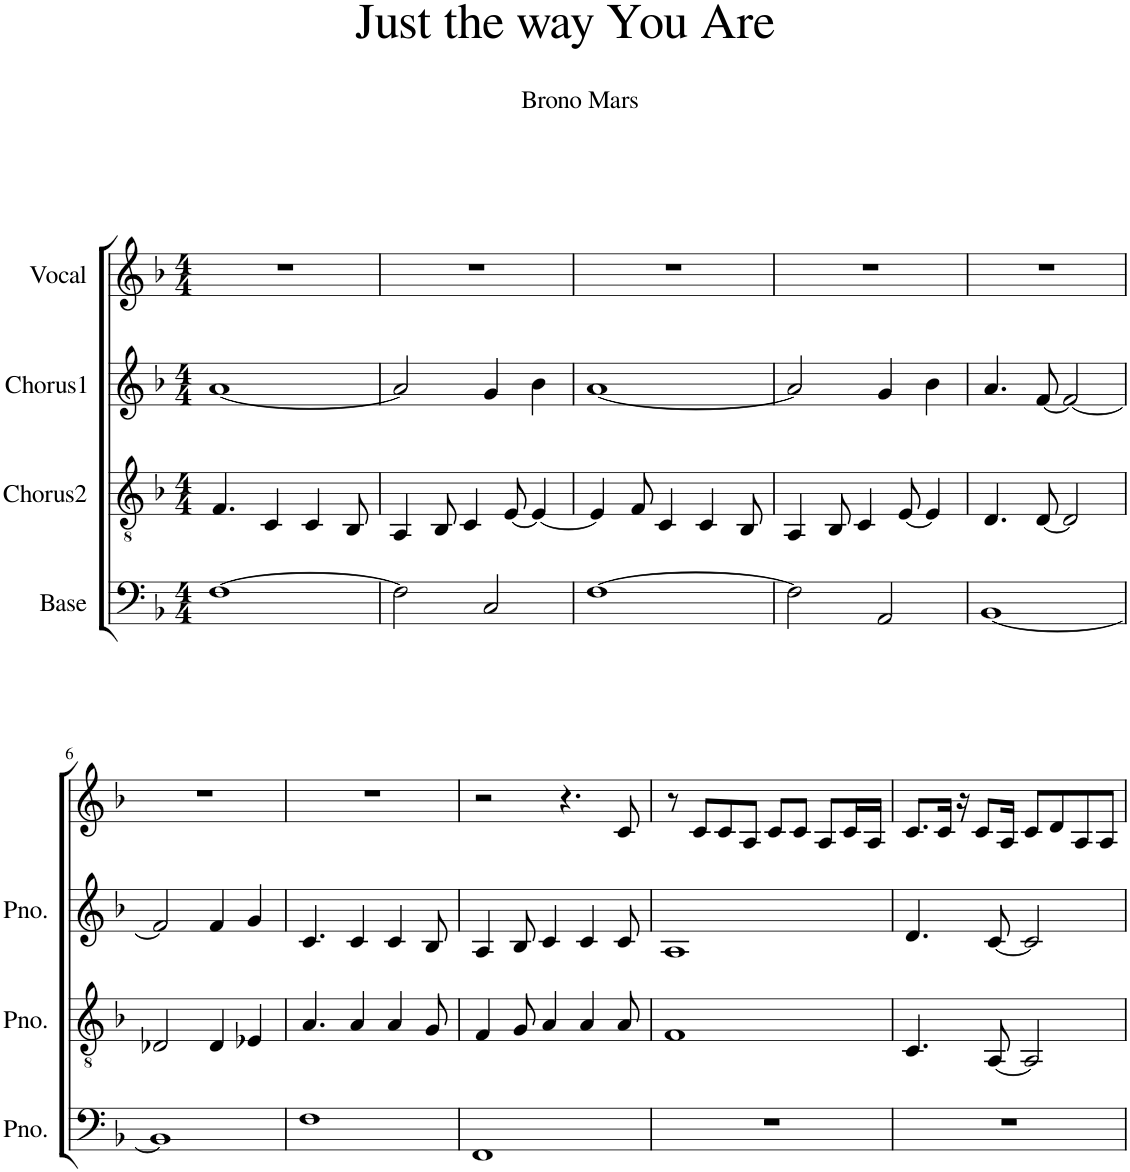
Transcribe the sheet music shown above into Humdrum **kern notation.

**kern	**kern	**kern	**kern
*part4	*part3	*part2	*part1
*staff4	*staff3	*staff2	*staff1
*I"Base	*I"Chorus2	*I"Chorus1	*I"Vocal
*clefF4	*clefGv2	*clefG2	*clefG2
*k[b-]	*k[b-]	*k[b-]	*k[b-]
*M4/4	*M4/4	*M4/4	*M4/4
=1	=1	=1	=1
[1F	4.F/	[1a	1r
.	4C/	.	.
.	4C/	.	.
.	8BB-/	.	.
=2	=2	=2	=2
2F\]	4AA/	2a/]	1r
.	8BB-/	.	.
.	4C/	.	.
2C/	.	4g/	.
.	[8E/	.	.
.	4E/_	4b-\	.
=3	=3	=3	=3
[1F	4E/]	[1a	1r
.	8F/	.	.
.	4C/	.	.
.	4C/	.	.
.	8BB-/	.	.
=4	=4	=4	=4
2F\]	4AA/	2a/]	1r
.	8BB-/	.	.
.	4C/	.	.
2AA/	.	4g/	.
.	[8E/	.	.
.	4E/]	4b-\	.
=5	=5	=5	=5
[1BB-	4.D/	4.a/	1r
.	[8D/	[8f/	.
.	2D/]	2f/_	.
!!LO:LB:g=z
=6	=6	=6	=6
1BB-]	2D-X/	2f/]	1r
.	4D-/	4f/	.
.	4E-X/	4g/	.
=7	=7	=7	=7
1F	4.A/	4.c/	1r
.	4A/	4c/	.
.	4A/	4c/	.
.	8G/	8B-/	.
=8	=8	=8	=8
1FF	4F/	4A/	2r
.	8G/	8B-/	.
.	4A/	4c/	.
.	.	.	4.r
.	4A/	4c/	.
.	8A/	8c/	8c/
=9	=9	=9	=9
1r	1F	1A	8r
.	.	.	8c/L
.	.	.	8c/
.	.	.	8A/J
.	.	.	8c/L
.	.	.	8c/J
.	.	.	8A/L
.	.	.	16c/L
.	.	.	16A/JJ
=10	=10	=10	=10
1r	4.C/	4.d/	8.c/L
.	.	.	16c/Jk
.	.	.	16r
.	.	.	8c/L
.	[8AA/	[8c/	.
.	.	.	16A/Jk
.	2AA/]	2c/]	8c/L
.	.	.	8d/
.	.	.	8A/
.	.	.	8A/J
=	=	=	=
*-	*-	*-	*-
